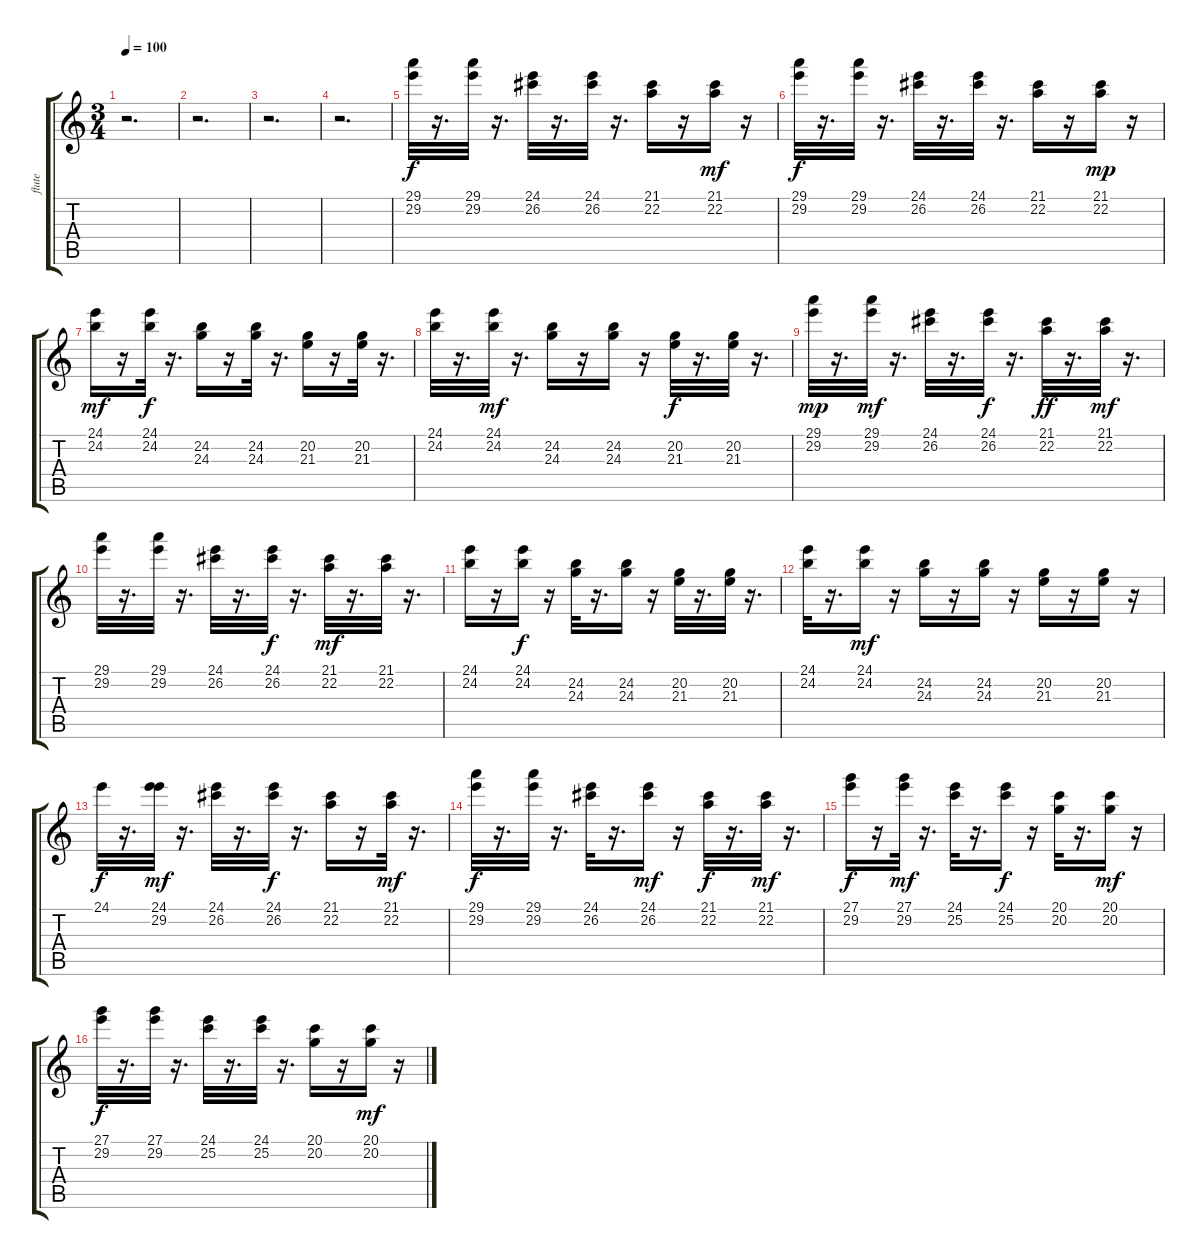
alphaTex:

\track ("flute" "flute") {instrument flute}
\staff {score tabs}
\tuning (E4 B3 G3 D3 A2 E2) {hide}
\ts (3 4)
\tempo 100
\clef g2
\ks c
r.2{d dy f} |
r.2{d} |
r.2{d} |
r.2{d} |
(29.1 29.2).32 r.16{d} (29.1 29.2).32 r.16{d} (24.1 26.2).32 r.16{d} (24.1 26.2).32 r.16{d} (21.1 22.2).16 r.16 (21.1 22.2).16{dy mf} r.16 |
(29.1 29.2).32{dy f} r.16{d} (29.1 29.2).32 r.16{d} (24.1 26.2).32 r.16{d} (24.1 26.2).32 r.16{d} (21.1 22.2).16 r.16 (21.1 22.2).16{dy mp} r.16 |
(24.1 24.2).16{dy mf} r.16 (24.1 24.2).32{dy f} r.16{d} (24.2 24.3).16 r.16 (24.2 24.3).32 r.16{d} (20.2 21.3).16 r.16 (20.2 21.3).32 r.16{d} |
(24.1 24.2).32 r.16{d} (24.1 24.2).32{dy mf} r.16{d} (24.2 24.3).16 r.16 (24.2 24.3).16 r.16 (20.2 21.3).32{dy f} r.16{d} (20.2 21.3).32 r.16{d} |
(29.1 29.2).32{dy mp} r.16{d} (29.1 29.2).32{dy mf} r.16{d} (24.1 26.2).32 r.16{d} (24.1 26.2).32{dy f} r.16{d} (21.1 22.2).32{dy ff} r.16{d} (21.1 22.2).32{dy mf} r.16{d} |
(29.1 29.2).32 r.16{d} (29.1 29.2).32 r.16{d} (24.1 26.2).32 r.16{d} (24.1 26.2).32{dy f} r.16{d} (21.1 22.2).32{dy mf} r.16{d} (21.1 22.2).32 r.16{d} |
(24.1 24.2).16 r.16 (24.1 24.2).16{dy f} r.16 (24.2 24.3).32 r.16{d} (24.2 24.3).16 r.16 (20.2 21.3).32 r.16{d} (20.2 21.3).32 r.16{d} |
(24.1 24.2).32 r.16{d} (24.1 24.2).16{dy mf} r.16 (24.2 24.3).16 r.16 (24.2 24.3).16 r.16 (20.2 21.3).16 r.16 (20.2 21.3).16 r.16 |
24.1.32{dy f volume 9 balance 5 instrument flute} r.16{d} (24.1 29.2).32{dy mf} r.16{d} (24.1 26.2).32 r.16{d} (24.1 26.2).32{dy f} r.16{d} (21.1 22.2).16 r.16 (21.1 22.2).32{dy mf} r.16{d} |
(29.1 29.2).32{dy f} r.16{d} (29.1 29.2).32 r.16{d} (24.1 26.2).32 r.16{d} (24.1 26.2).16{dy mf} r.16 (21.1 22.2).32{dy f} r.16{d} (21.1 22.2).32{dy mf} r.16{d} |
(27.1 29.2).16{dy f} r.16 (27.1 29.2).32{dy mf} r.16{d} (24.1 25.2).32 r.16{d} (24.1 25.2).16{dy f} r.16 (20.1 20.2).32 r.16{d} (20.1 20.2).16{dy mf} r.16 |
(27.1 29.2).32{dy f} r.16{d} (27.1 29.2).32 r.16{d} (24.1 25.2).32 r.16{d} (24.1 25.2).32 r.16{d} (20.1 20.2).16 r.16 (20.1 20.2).16{dy mf} r.16
